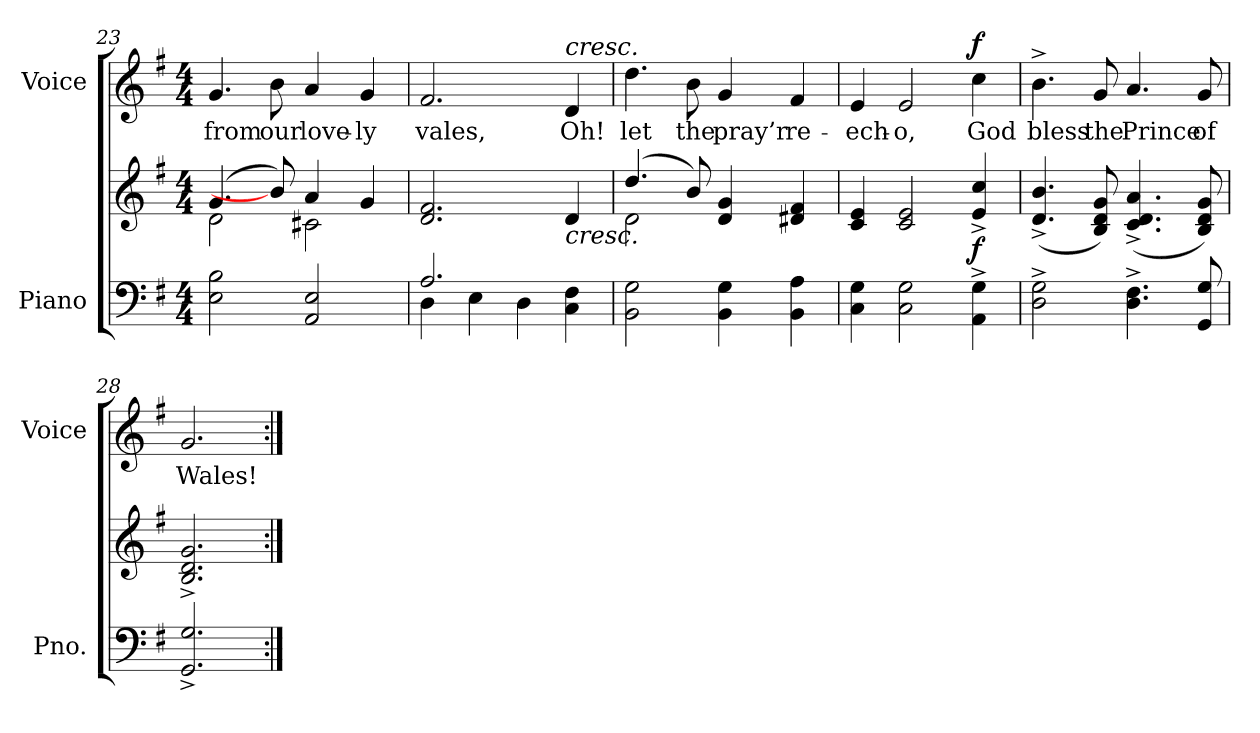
**kern	**kern	**dynam	**kern	**text	**dynam
*part2	*part2	*part2	*part1	*part1	*part1
*staff3	*staff2	*staff2/3	*staff1	*staff1	*staff1
*I"Piano	*	*	*I"Voice	*	*
*I'Pno.	*	*	*I'Voice	*	*
*clefF4	*clefG2	*	*clefG2	*	*
*k[f#]	*k[f#]	*	*k[f#]	*	*
*G:	*G:	*	*G:	*	*
*M4/4	*M4/4	*	*M4/4	*	*
=23	=23	=23	=23	=23	=23
*	*^	*	*	*	*
!	!	!	!	!	!LO:LY:b:color=#000000	!
2Ei\ 2Bi	(4.gi/	2di\	.	4.gi/	from	.
!	!	!	!	!	!LO:LY:b:color=#000000	!
.	8bi/])	.	.	8bi\	our	.
!	!	!	!	!	!LO:LY:b:color=#000000	!
2AAi/ 2Ei	4ai/	2c#Xi\	.	4ai/	love-	.
!	!	!	!	!	!LO:LY:b:color=#000000	!
.	4gi/	.	.	4gi/	-ly	.
*	*v	*v	*	*	*	*
=24	=24	=24	=24	=24	=24
*^	*	*	*	*	*
!	!	!	!	!	!LO:LY:b:color=#000000	!
2.Ai/	4Di\	2.di/ 2.f#i	.	2.f#i/	vales,	.
.	4Ei\	.	.	.	.	.
.	4Di\	.	.	.	.	.
!	!	!	!	!LO:TX:a:i:t=cresc.	!	!
!	!	!LO:TX:b:i:t=cresc.	!	!	!	!
!	!	!	!	!	!LO:LY:b:color=#000000	!
4Ci\ 4F#i	4ryy	4di/	.	4di/	Oh!	.
*v	*v	*	*	*	*	*
=25	=25	=25	=25	=25	=25
*	*^	*	*	*	*
*^	*	*	*	*	*	*
!	!	!	!	!	!	!LO:LY:b:color=#000000	!
*v	*v	*	*	*	*	*	*
2BBi\ 2Gi	(4.ddi/	2di\	.	4.ddi\	let	.
!	!	!	!	!	!LO:LY:b:color=#000000	!
.	8bi/)	.	.	8bi\	the	.
!	!	!	!	!	!LO:LY:b:color=#000000	!
4BBi\ 4Gi	4di/ 4gi	2ryy	.	4gi/	pray’r	.
!	!	!	!	!	!LO:LY:b:color=#000000	!
4BBi\ 4Ai	4d#Xi/ 4f#i	.	.	4f#i/	re-	.
*	*v	*v	*	*	*	*
=26	=26	=26	=26	=26	=26
!	!	!	!	!LO:LY:b:color=#000000	!
4Ci\ 4Gi	4ci/ 4ei	.	4ei/	-ech-	.
!	!	!	!	!LO:LY:b:color=#000000	!
2Ci\ 2Gi	2ci/ 2ei	.	2ei/	-o,	.
!	!	!	!	!LO:LY:b:color=#000000	!
4AAi\^ 4Gi^	4ei/^ 4cci^	f	4cci\	God	f
=27	=27	=27	=27	=27	=27
*^	*^	*	*	*	*
*	*^	*	*	*	*	*	*
!	!	!	!	!	!	!	!LO:LY:b:color=#000000	!
2ryy	2Di\^ 2Gi^	2ryy	(4.di/^ 4.bi^	2ryy	.	4.b^i\	bless	.
!	!	!	!	!	!	!	!LO:LY:b:color=#000000	!
.	.	.	8Bi/ 8di 8gi)	.	.	8gi/	the	.
!	!	!	!	!	!	!	!LO:LY:b:color=#000000	!
4.ryy	4.Di\^ 4.F#i^	4.ryy	(4.ci/^ 4.di^ 4.ai^	2ryy	.	4.ai/	Prince	.
!	!	!	!	!	!	!	!LO:LY:b:color=#000000	!
8ryy	8GGi/ 8Gi	8ryy	8Bi/ 8di 8gi)	.	.	8gi/	of	.
*v	*v	*v	*	*	*	*	*	*
*	*v	*v	*	*	*	*
=28	=28	=28	=28	=28	=28
*^	*	*	*	*	*
*	*^	*	*	*	*	*
!	!	!	!	!	!	!LO:LY:b:color=#000000	!
*v	*v	*v	*	*	*	*	*
2.GGi/^ 2.Gi^	2.Bi/^ 2.di^ 2.gi^	.	2.gi/	Wales!	.
=:|!	=:|!	=:|!	=:|!	=:|!	=:|!
*-	*-	*-	*-	*-	*-
